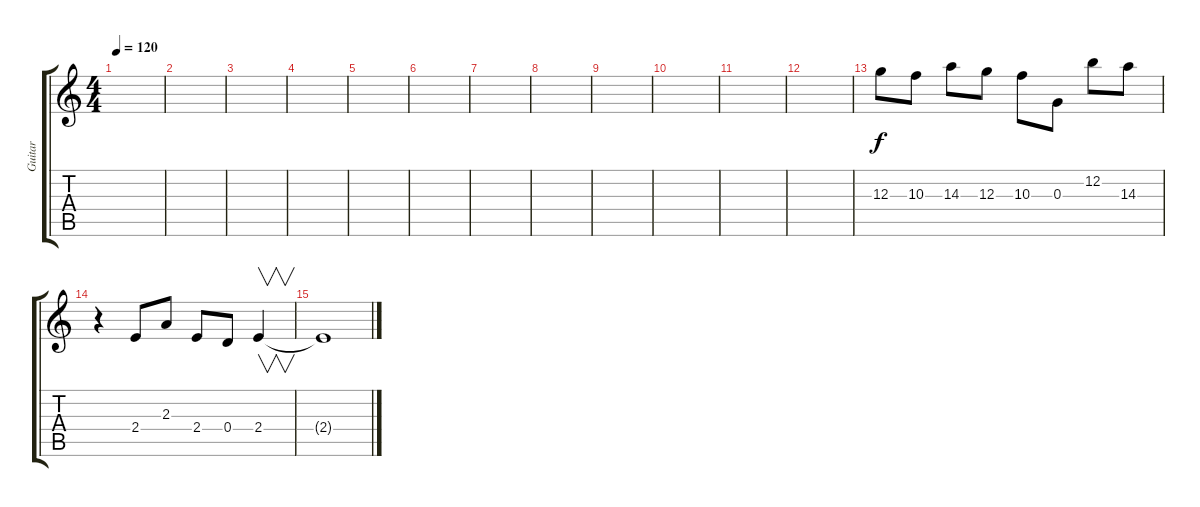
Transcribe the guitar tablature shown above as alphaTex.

\track ("Guitar" "Guitar") {instrument distortionguitar}
\staff {score tabs}
\tuning (E4 B3 G3 D3 A2 E2) {hide}
\ts (4 4)
\tempo 120
\clef g2
\ks c
|
|
|
|
|
|
|
|
|
|
|
|
12.3.8 10.3.8 14.3.8 12.3.8 10.3.8 0.3.8 12.2.8 14.3.8 |
r.4 2.4.8 2.3.8 2.4.8 0.4.8 2.4.4{v} |
2.4{t}.1
